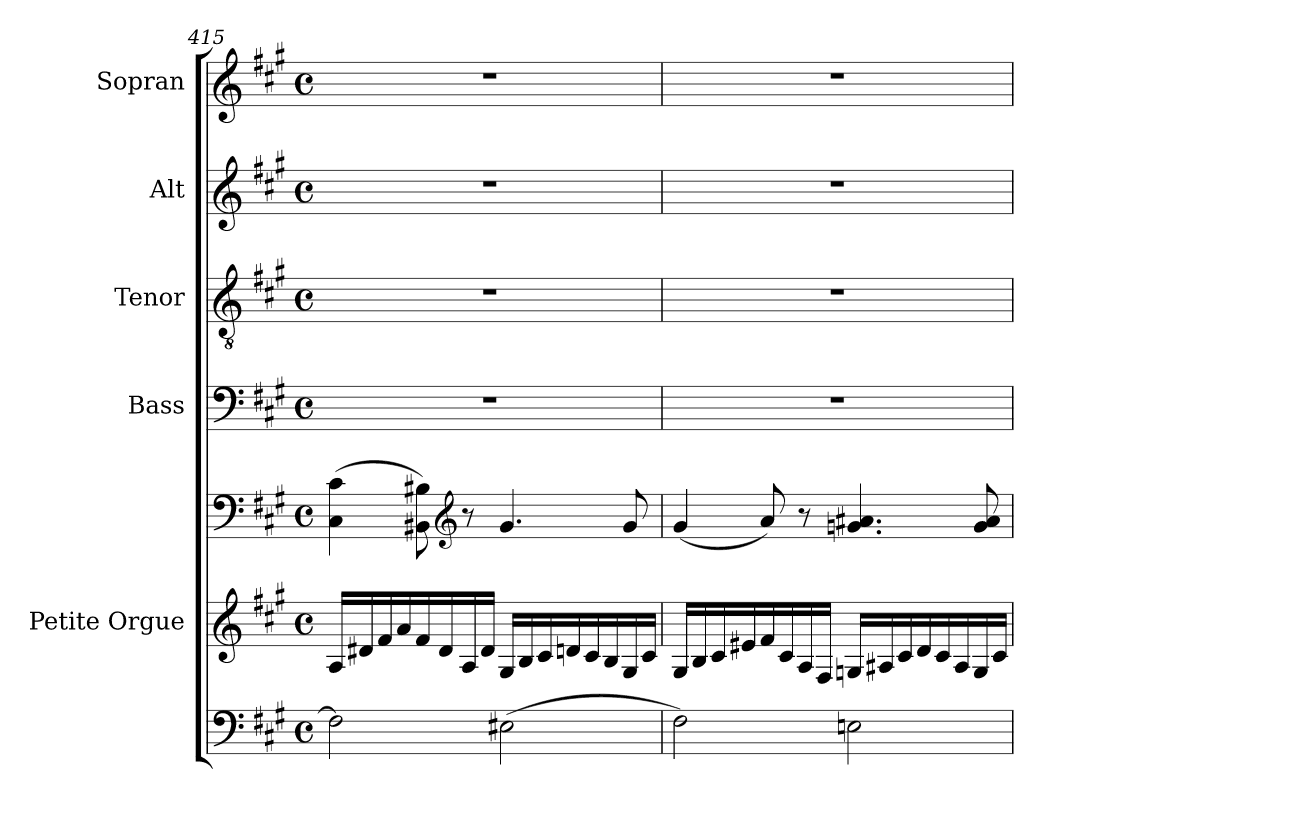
**kern	**kern	**kern	**kern	**kern	**kern	**kern
*part6	*part5	*part5	*part4	*part3	*part2	*part1
*staff7	*staff6	*staff5	*staff4	*staff3	*staff2	*staff1
*	*I"Petite Orgue	*	*I"Bass	*I"Tenor	*I"Alt	*I"Sopran
*	*I'Org. 1	*	*I'B.	*I'T.	*I'A.	*I'S.
!!LO:LB:g=z
*clefF4	*clefG2	*clefF4	*clefF4	*clefGv2	*clefG2	*clefG2
*k[f#c#g#]	*k[f#c#g#]	*k[f#c#g#]	*k[f#c#g#]	*k[f#c#g#]	*k[f#c#g#]	*k[f#c#g#]
*A:	*A:	*A:	*A:	*A:	*A:	*A:
*M4/4	*M4/4	*M4/4	*M4/4	*M4/4	*M4/4	*M4/4
*met(c)	*met(c)	*met(c)	*met(c)	*met(c)	*met(c)	*met(c)
=415	=415	=415	=415	=415	=415	=415
2F#\]	16A/LL	(>4C#\ 4c#\	1r	1r	1r	1r
.	16d#X/	.	.	.	.	.
.	16f#/	.	.	.	.	.
.	16a/	.	.	.	.	.
.	16f#/	8BB#X\ 8B#X\)	.	.	.	.
.	16d#/	.	.	.	.	.
*	*	*clefG2	*	*	*	*
.	16A/	8r	.	.	.	.
.	16d#/JJ	.	.	.	.	.
(>2E#X\	16G#/LL	4.g#/	.	.	.	.
.	16B/	.	.	.	.	.
.	16c#/	.	.	.	.	.
.	16dn/	.	.	.	.	.
.	16c#/	.	.	.	.	.
.	16B/	.	.	.	.	.
.	16G#/	8g#/	.	.	.	.
.	16c#/JJ	.	.	.	.	.
=416	=416	=416	=416	=416	=416	=416
2F#\)	16G#/LL	(<4g#/	1r	1r	1r	1r
.	16B/	.	.	.	.	.
.	16c#/	.	.	.	.	.
.	16e#X/	.	.	.	.	.
.	16f#/	8a/)	.	.	.	.
.	16c#/	.	.	.	.	.
.	16A/	8r	.	.	.	.
.	16F#/JJ	.	.	.	.	.
2En\	16Gn/LL	4.gn/ 4.a#X/	.	.	.	.
.	16A#X/	.	.	.	.	.
.	16c#/	.	.	.	.	.
.	16d/	.	.	.	.	.
.	16c#/	.	.	.	.	.
.	16A#/	.	.	.	.	.
.	16G/	8g/ 8a#/	.	.	.	.
.	16c#/JJ	.	.	.	.	.
=	=	=	=	=	=	=
*-	*-	*-	*-	*-	*-	*-
